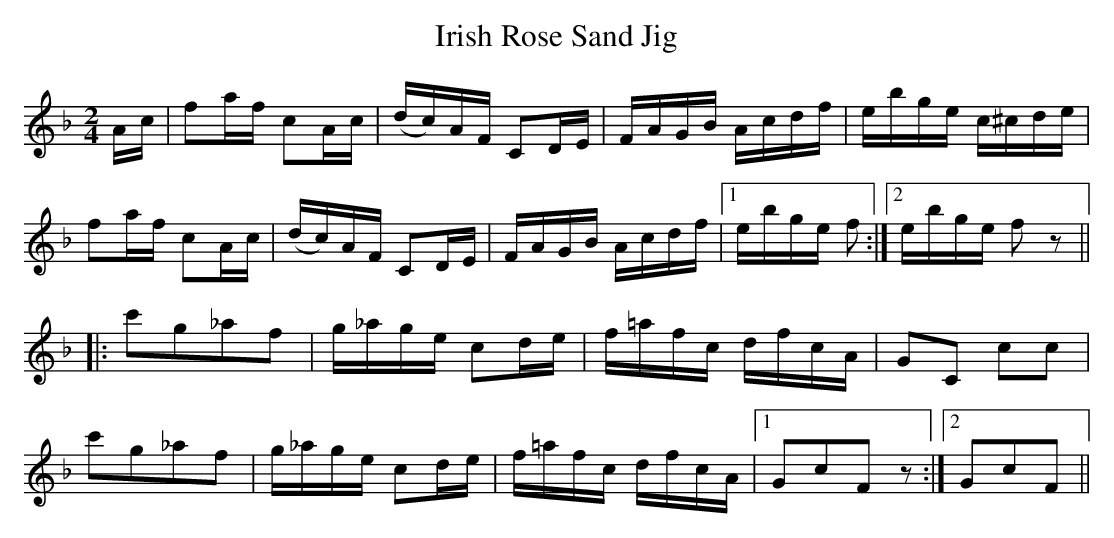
X:1
T:Irish Rose Sand Jig
M:2/4
L:1/8
K:F
A/c/|fa/f/ cA/c/|(d/c/)A/F/ CD/E/|F/A/G/B/ A/c/d/f/|e/b/g/e/ c/^c/d/e/|
fa/f/ cA/c/|(d/c/)A/F/ CD/E/|F/A/G/B/ A/c/d/f/|1e/b/g/e/ f:|2 e/b/g/e/ fz||
|:c'g_af|g/_a/g/e/ cd/e/|f/=a/f/c/ d/f/c/A/|GC cc|
c'g_af|g/_a/g/e/ cd/e/|f/=a/f/c/ d/f/c/A/|1GcFz:|2 GcF||
